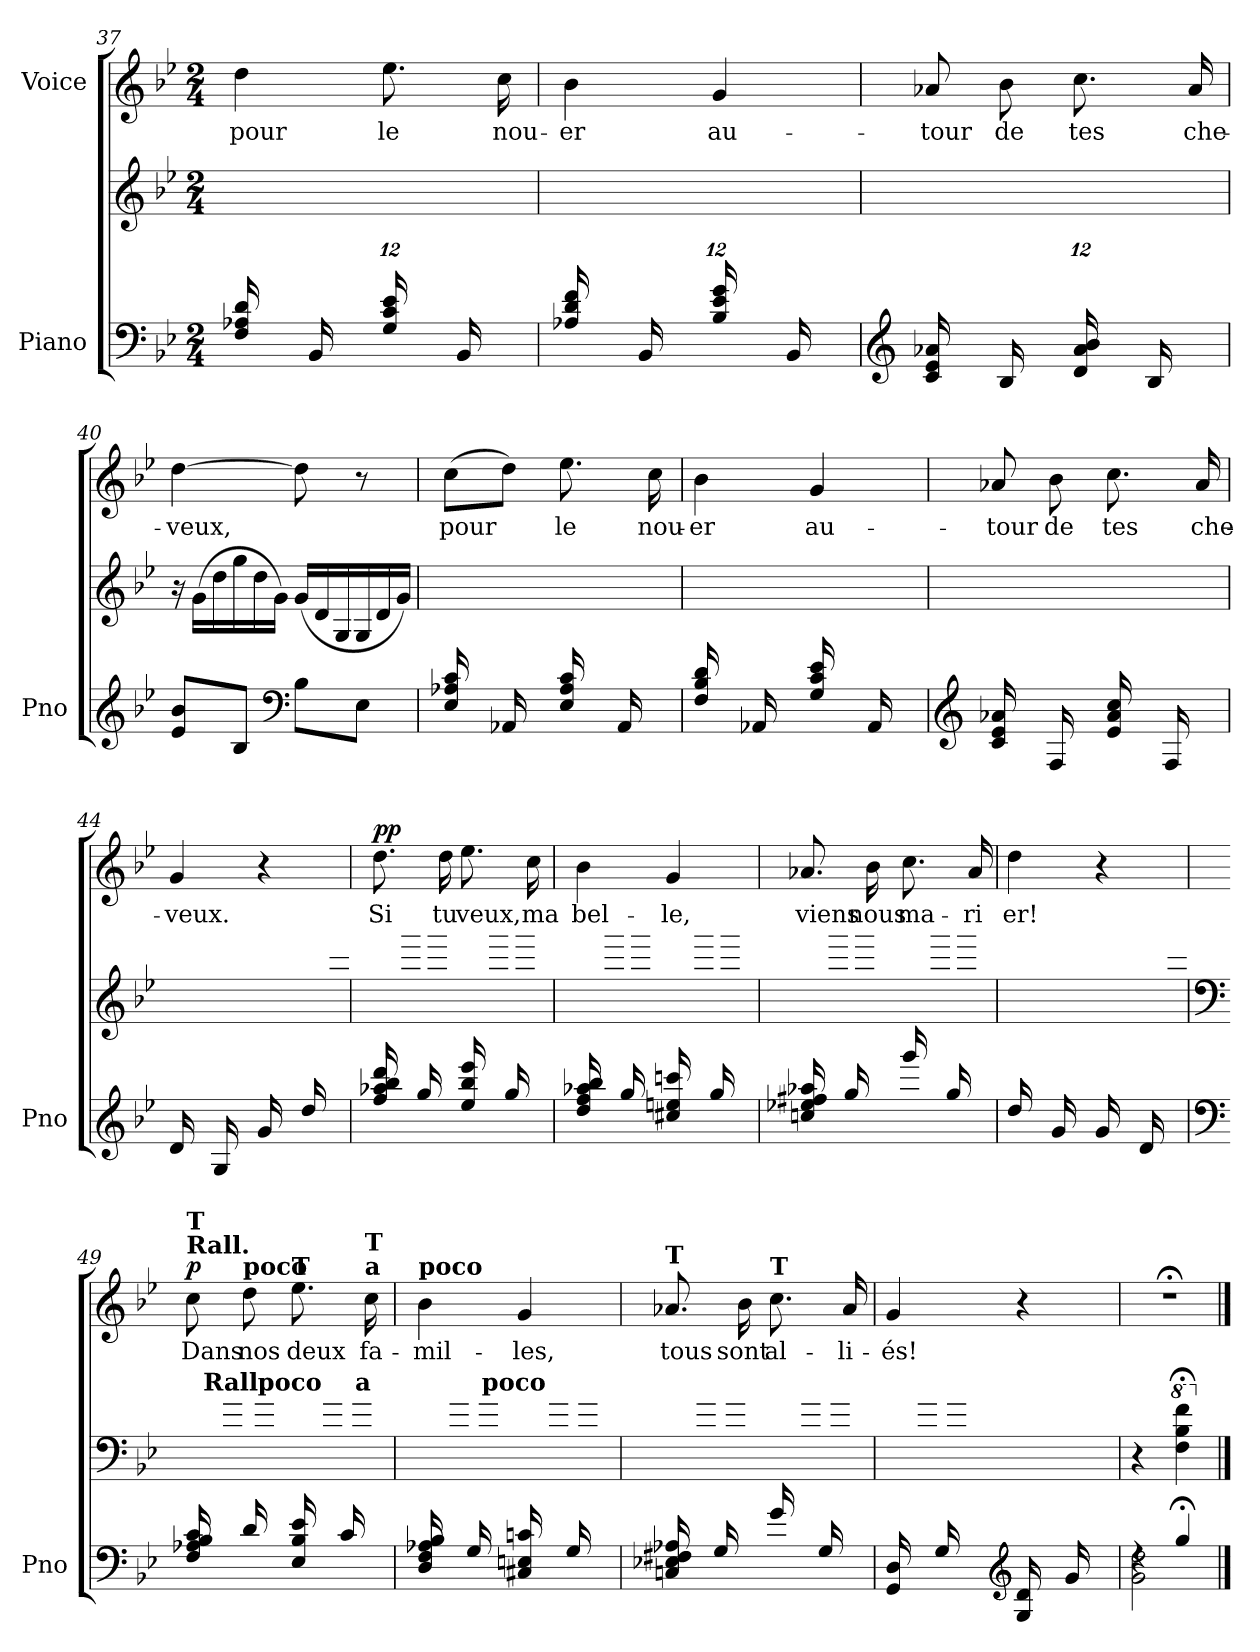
**kern	**kern	**kern	**text	**dynam
*part2	*part2	*part1	*part1	*part1
*staff3	*staff2	*staff1	*staff1	*staff1
*I"Piano	*	*I"Voice	*	*
*I'Pno	*	*	*	*
*clefF4	*clefG2	*clefG2	*	*
*k[b-e-]	*k[b-e-]	*k[b-e-]	*	*
*M2/4	*M2/4	*M2/4	*	*
*Xtuplet	*	*	*	*
=37	=37	=37	=37	=37
*^	*	*	*	*
!	!	!	!	!LO:LY:b	!
24F/ 24A-X/ 24d/LL	2ryy	24ryy	4dd\	pour	.
12ryy	.	24g\	.	.	.
.	.	24gg\	.	.	.
24BB-/	.	24ryy	.	.	.
12ryy	.	24gg\	.	.	.
.	.	24g\JJ	.	.	.
!	!	!	!	!LO:LY:b	!
24G/ 24c/ 24e-/LL	.	24ryy	8.ee-\	le	.
12ryy	.	24g\	.	.	.
.	.	24gg\	.	.	.
24BB-/	.	24ryy	.	.	.
12ryy	.	24gg\	.	.	.
!	!	!	!	!LO:LY:b	!
.	.	.	16cc\	nou-	.
.	.	24g\JJ	.	.	.
=38	=38	=38	=38	=38	=38
!	!	!	!	!LO:LY:b	!
24A-X/ 24d/ 24f/LL	2ryy	24ryy	4b-\	-er	.
12ryy	.	24g\	.	.	.
.	.	24gg\	.	.	.
24BB-/	.	24ryy	.	.	.
12ryy	.	24gg\	.	.	.
.	.	24g\JJ	.	.	.
!	!	!	!	!LO:LY:b	!
24B-/ 24e-/ 24g/LL	.	24ryy	4g/	au-	.
12ryy	.	24g\	.	.	.
.	.	24gg\	.	.	.
24BB-/	.	24ryy	.	.	.
12ryy	.	24gg\	.	.	.
.	.	24g\JJ	.	.	.
!!LO:LB:g=z
=39	=39	=39	=39	=39	=39
*clefG2	*	*	*	*	*
!	!	!	!	!LO:LY:b	!
24c/ 24e-/ 24a-X/LL	2ryy	24ryy	8a-X/	-tour	.
12ryy	.	24g\	.	.	.
.	.	24gg\	.	.	.
!	!	!	!	!LO:LY:b	!
24B-/	.	24ryy	8b-\	de	.
12ryy	.	24gg\	.	.	.
.	.	24g\JJ	.	.	.
!	!	!	!	!LO:LY:b	!
24d/ 24a-/ 24b-/LL	.	24ryy	8.cc\	tes	.
12ryy	.	24g\	.	.	.
.	.	24gg\	.	.	.
24B-/	.	24ryy	.	.	.
12ryy	.	24gg\	.	.	.
!	!	!	!	!LO:LY:b	!
.	.	.	16a-/	che-	.
.	.	24g\JJ	.	.	.
*v	*v	*	*	*	*
=40	=40	=40	=40	=40
*	*Xtuplet	*	*	*
!	!	!	!LO:LY:b	!
8e-/ 8b-/L	24r	[4dd\	-veux,	.
.	(>24g\LL	.	.	.
.	24dd\	.	.	.
8B-/J	24gg\	.	.	.
.	24dd\	.	.	.
.	24g\JJ)	.	.	.
*clefF4	*	*	*	*
8B-\L	(<24g/LL	8dd\]	.	.
.	24d/	.	.	.
.	24G/	.	.	.
8E-\J	24G/	8r	.	.
.	24d/	.	.	.
.	24g/JJ)	.	.	.
=41	=41	=41	=41	=41
*^	*	*	*	*
!	!	!	!	!LO:LY:b	!
24E-/ 24A-X/ 24c/LL	2ryy	24ryy	(>8cc\L	pour	.
12ryy	.	24g\	.	.	.
.	.	24gg\	.	.	.
24AA-X/	.	24ryy	8dd\J)	.	.
12ryy	.	24gg\	.	.	.
.	.	24g\JJ	.	.	.
!	!	!	!	!LO:LY:b	!
24E-/ 24A-/ 24c/LL	.	24ryy	8.ee-\	le	.
12ryy	.	24g\	.	.	.
.	.	24gg\	.	.	.
24AA-/	.	24ryy	.	.	.
12ryy	.	24gg\	.	.	.
!	!	!	!	!LO:LY:b	!
.	.	.	16cc\	nou-	.
.	.	24g\JJ	.	.	.
!!LO:LB:g=z
=42	=42	=42	=42	=42	=42
!	!	!	!	!LO:LY:b	!
24F/ 24B-/ 24d/LL	2ryy	24ryy	4b-\	-er	.
12ryy	.	24g\	.	.	.
.	.	24gg\	.	.	.
24AA-X/	.	24ryy	.	.	.
12ryy	.	24gg\	.	.	.
.	.	24g\JJ	.	.	.
!	!	!	!	!LO:LY:b	!
24G/ 24c/ 24e-/LL	.	24ryy	4g/	au-	.
12ryy	.	24g\	.	.	.
.	.	24gg\	.	.	.
24AA-/	.	24ryy	.	.	.
12ryy	.	24gg\	.	.	.
.	.	24g\JJ	.	.	.
=43	=43	=43	=43	=43	=43
*clefG2	*	*	*	*	*
!	!	!	!	!LO:LY:b	!
24c/ 24e-/ 24a-X/LL	2ryy	24ryy	8a-X/	-tour	.
12ryy	.	24g\	.	.	.
.	.	24gg\	.	.	.
!	!	!	!	!LO:LY:b	!
24F/	.	24ryy	8b-\	de	.
12ryy	.	24gg\	.	.	.
.	.	24g\JJ	.	.	.
!	!	!	!	!LO:LY:b	!
24e-/ 24a-/ 24cc/LL	.	24ryy	8.cc\	tes	.
12ryy	.	24g\	.	.	.
.	.	24gg\	.	.	.
24F/	.	24ryy	.	.	.
12ryy	.	24gg\	.	.	.
!	!	!	!	!LO:LY:b	!
.	.	.	16a-/	che-	.
.	.	24g\JJ	.	.	.
=44	=44	=44	=44	=44	=44
!	!	!	!	!LO:LY:b	!
24d/LL	2ryy	24ryy	4g/	-veux.	.
12ryy	.	24g\	.	.	.
.	.	24gg\	.	.	.
24G/	.	24ryy	.	.	.
12ryy	.	24gg\	.	.	.
.	.	24g\JJ	.	.	.
24g/LL	.	24ryy	4r	.	.
12ryy	.	24dd\	.	.	.
.	.	24gg\	.	.	.
24dd/	.	24ryy	.	.	.
12ryy	.	24gg\	.	.	.
.	.	24ddd\JJ	.	.	.
!!LO:PB:g=z
=45	=45	=45	=45	=45	=45
!	!	!	!	!LO:LY:b	!LO:DY:a
24ff/ 24aa-X/ 24bb-/ 24ddd/LL	2ryy	24ryy	8.dd\	Si	pp
12ryy	.	24gg\	.	.	.
.	.	24ggg\	.	.	.
24gg/	.	24ryy	.	.	.
12ryy	.	24ggg\	.	.	.
!	!	!	!	!LO:LY:b	!
.	.	.	16dd\	tu	.
.	.	24gg\JJ	.	.	.
!	!	!	!	!LO:LY:b	!
24ee-/ 24bb-/ 24eee-/LL	.	24ryy	8.ee-\	veux,	.
12ryy	.	24gg\	.	.	.
.	.	24ggg\	.	.	.
24gg/	.	24ryy	.	.	.
12ryy	.	24ggg\	.	.	.
!	!	!	!	!LO:LY:b	!
.	.	.	16cc\	ma	.
.	.	24gg\JJ	.	.	.
=46	=46	=46	=46	=46	=46
!	!	!	!	!LO:LY:b	!
24dd/ 24ff/ 24aa-X/ 24bb-/LL	2ryy	24ryy	4b-\	bel-	.
12ryy	.	24gg\	.	.	.
.	.	24ggg\	.	.	.
24gg/	.	24ryy	.	.	.
12ryy	.	24ggg\	.	.	.
.	.	24gg\JJ	.	.	.
!	!	!	!	!LO:LY:b	!
24cc#X/ 24een/ 24cccn/LL	.	24ryy	4g/	-le,	.
12ryy	.	24gg\	.	.	.
.	.	24ggg\	.	.	.
24gg/	.	24ryy	.	.	.
12ryy	.	24ggg\	.	.	.
.	.	24gg\JJ	.	.	.
=47	=47	=47	=47	=47	=47
!	!	!	!	!LO:LY:b	!
24ccn/ 24ee-X/ 24ff#X/ 24aa-X/LL	2ryy	24ryy	8.a-X/	viens	.
12ryy	.	24gg\	.	.	.
.	.	24ggg\	.	.	.
24gg/	.	24ryy	.	.	.
12ryy	.	24ggg\	.	.	.
!	!	!	!	!LO:LY:b	!
.	.	.	16b-\	nous	.
.	.	24gg\JJ	.	.	.
!	!	!	!	!LO:LY:b	!
24ggg/LL	.	24ryy	8.cc\	ma-	.
12ryy	.	24gg\	.	.	.
.	.	24ggg\	.	.	.
24gg/	.	24ryy	.	.	.
12ryy	.	24ggg\	.	.	.
!	!	!	!	!LO:LY:b	!
.	.	.	16a-/	-ri	.
.	.	24gg\JJ	.	.	.
!!LO:LB:g=z
=48	=48	=48	=48	=48	=48
!	!	!	!	!LO:LY:b	!
24dd/LL	2ryy	24ryy	4dd\	er!	.
12ryy	.	24g\	.	.	.
.	.	24gg\	.	.	.
24g/	.	24ryy	.	.	.
12ryy	.	24gg\	.	.	.
.	.	24g\JJ	.	.	.
24g/LL	.	24ryy	4r	.	.
12ryy	.	24dd\	.	.	.
.	.	24gg\	.	.	.
24d/	.	24ryy	.	.	.
12ryy	.	24gg\	.	.	.
.	.	24ddd\JJ	.	.	.
=49	=49	=49	=49	=49	=49
*clefF4	*	*clefF4	*	*	*
!	!	!	!LO:TX:a:B:t=Rall.	!	!
!	!	!	!LO:TX:a:B:t=T	!	!
!	!	!	!	!LO:LY:b	!LO:DY:b
24F/ 24A-X/ 24B-/ 24c/LL	2ryy	24ryy	8cc\	Dans	p
!	!	!LO:TX:a:B:t=Rall.	!	!	!
12ryy	.	24G\	.	.	.
.	.	24g\	.	.	.
!	!	!	!LO:TX:a:B:t=poco	!	!
!	!	!	!	!LO:LY:b	!
24d/	.	24ryy	8dd\	nos	.
!	!	!LO:TX:a:B:t=poco	!	!	!
12ryy	.	24g\	.	.	.
.	.	24G\JJ	.	.	.
!	!	!	!LO:TX:a:B:t=T	!	!
!	!	!	!	!LO:LY:b	!
24E-/ 24B-/ 24e-/LL	.	24ryy	8.ee-\	deux	.
12ryy	.	24G\	.	.	.
.	.	24g\	.	.	.
24c/	.	24ryy	.	.	.
!	!	!LO:TX:a:B:t=a	!	!	!
12ryy	.	24g\	.	.	.
!	!	!	!LO:TX:a:B:t=a	!	!
!	!	!	!LO:TX:a:B:t=T	!	!
!	!	!	!	!LO:LY:b	!
.	.	.	16cc\	fa-	.
.	.	24G\JJ	.	.	.
=50	=50	=50	=50	=50	=50
!	!	!	!LO:TX:a:B:t=poco	!	!
!	!	!	!	!LO:LY:b	!
24D/ 24F/ 24A-X/ 24B-/LL	2ryy	24ryy	4b-\	-mil-	.
12ryy	.	24G\	.	.	.
.	.	24g\	.	.	.
24G/	.	24ryy	.	.	.
!	!	!LO:TX:a:B:t=poco	!	!	!
12ryy	.	24g\	.	.	.
.	.	24G\JJ	.	.	.
!	!	!	!	!LO:LY:b	!
24C#X/ 24En/ 24cn/LL	.	24ryy	4g/	-les,	.
12ryy	.	24G\	.	.	.
.	.	24g\	.	.	.
24G/	.	24ryy	.	.	.
12ryy	.	24g\	.	.	.
.	.	24G\JJ	.	.	.
!!LO:LB:g=z
=51	=51	=51	=51	=51	=51
!	!	!	!LO:TX:a:B:t=T	!	!
!	!	!	!	!LO:LY:b	!
24Cn/ 24E-X/ 24F#X/ 24A-X/LL	2ryy	24ryy	8.a-X/	tous	.
12ryy	.	24G\	.	.	.
.	.	24g\	.	.	.
24G/	.	24ryy	.	.	.
12ryy	.	24g\	.	.	.
!	!	!	!	!LO:LY:b	!
.	.	.	16b-\	sont	.
.	.	24G\JJ	.	.	.
!	!	!	!LO:TX:a:B:t=T	!	!
!	!	!	!	!LO:LY:b	!
24g/LL	.	24ryy	8.cc\	al-	.
12ryy	.	24G\	.	.	.
.	.	24g\	.	.	.
24G/	.	24ryy	.	.	.
12ryy	.	24g\	.	.	.
!	!	!	!	!LO:LY:b	!
.	.	.	16a-/	-li-	.
.	.	24G\JJ	.	.	.
=52	=52	=52	=52	=52	=52
!	!	!	!	!LO:LY:b	!
24GG/ 24D/LL	4rFyy	24ryy	4g/	-és!	.
12ryy	.	24G\	.	.	.
.	.	24g\	.	.	.
24G/	.	24ryy	.	.	.
12ryy	.	24g\	.	.	.
.	.	24G\JJ	.	.	.
*clefG2	*	*clefG2	*	*	*
24G/ 24d/LL	4rFyy	24ryy	4r	.	.
12ryy	.	24g\	.	.	.
.	.	24gg\	.	.	.
24g/	.	24ryy	.	.	.
12ryy	.	24gg\	.	.	.
.	.	24g\JJ	.	.	.
=53	=53	=53	=53	=53	=53
4rdd	2g\ 2dd\	4r	2r;<	.	.
*	*	*8va	*	*	*
4gg;</	.	4ddd\;< 4ggg\;< 4dddd\;<	.	.	.
*v	*v	*	*	*	*
*	*X8va	*	*	*
==	==	==	==	==
*-	*-	*-	*-	*-
